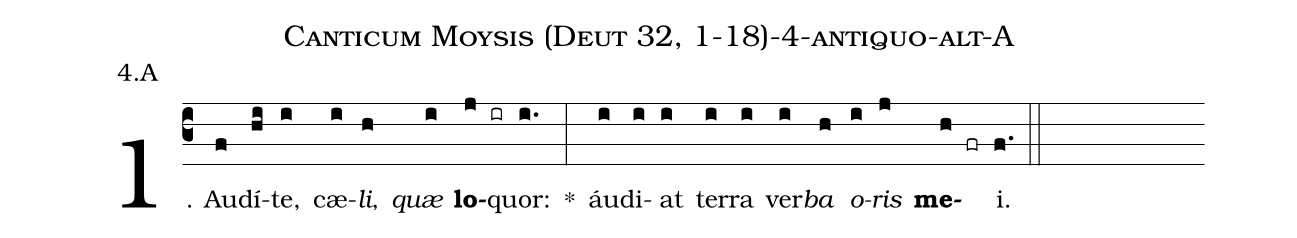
name: Canticum Moysis (Deut 32, 1-18)-4-antiquo-alt-A;
annotation: 4.A;
%%
(c3)1. Au(f)dí(hi)te,(i) cæ(i)<i>li</i>,(h) <i>quæ</i>(i) <b>lo</b>(j ir)quor:(i.) *(:) áu(i)di(i)at(i) ter(i)ra(i) ver(i)<i>ba</i>(h) <i>o</i>(i)<i>ris</i>(j) <b>me</b>(h fr)i.(f.) (::)
